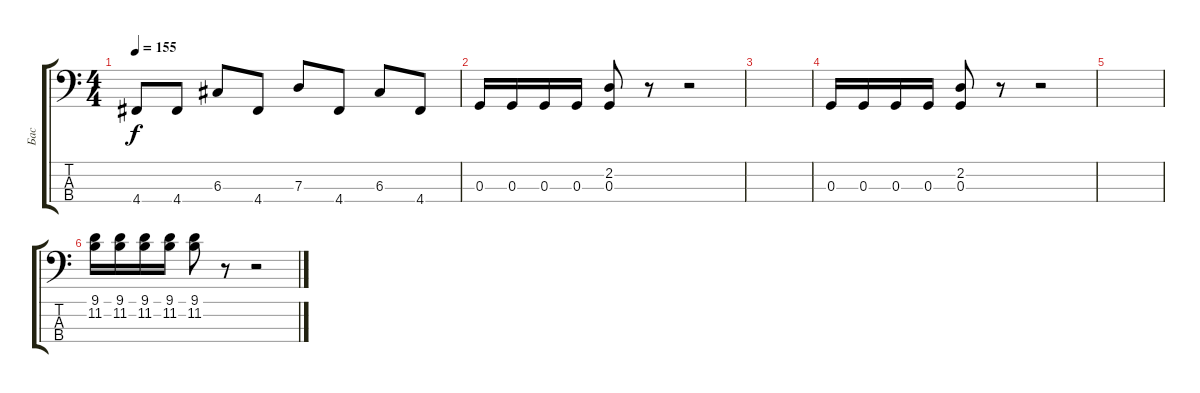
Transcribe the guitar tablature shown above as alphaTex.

\track ("Бас" "Бас") {instrument slapbass1}
\staff {score tabs}
\tuning (F2 C2 G1 D1) {hide}
\ts (4 4)
\tempo 155
\clef f4
\ks c
4.4{t}.8{dy f} 4.4.8 6.3.8 4.4.8 7.3.8 4.4.8 6.3.8 4.4.8 |
0.3.16 0.3.16 0.3.16 0.3.16 (2.2 0.3).8 r.8 r.2 |
|
0.3.16 0.3.16 0.3.16 0.3.16 (2.2 0.3).8 r.8 r.2 |
|
(9.1 11.2).16 (9.1 11.2).16 (9.1 11.2).16 (9.1 11.2).16 (9.1 11.2).8 r.8 r.2
